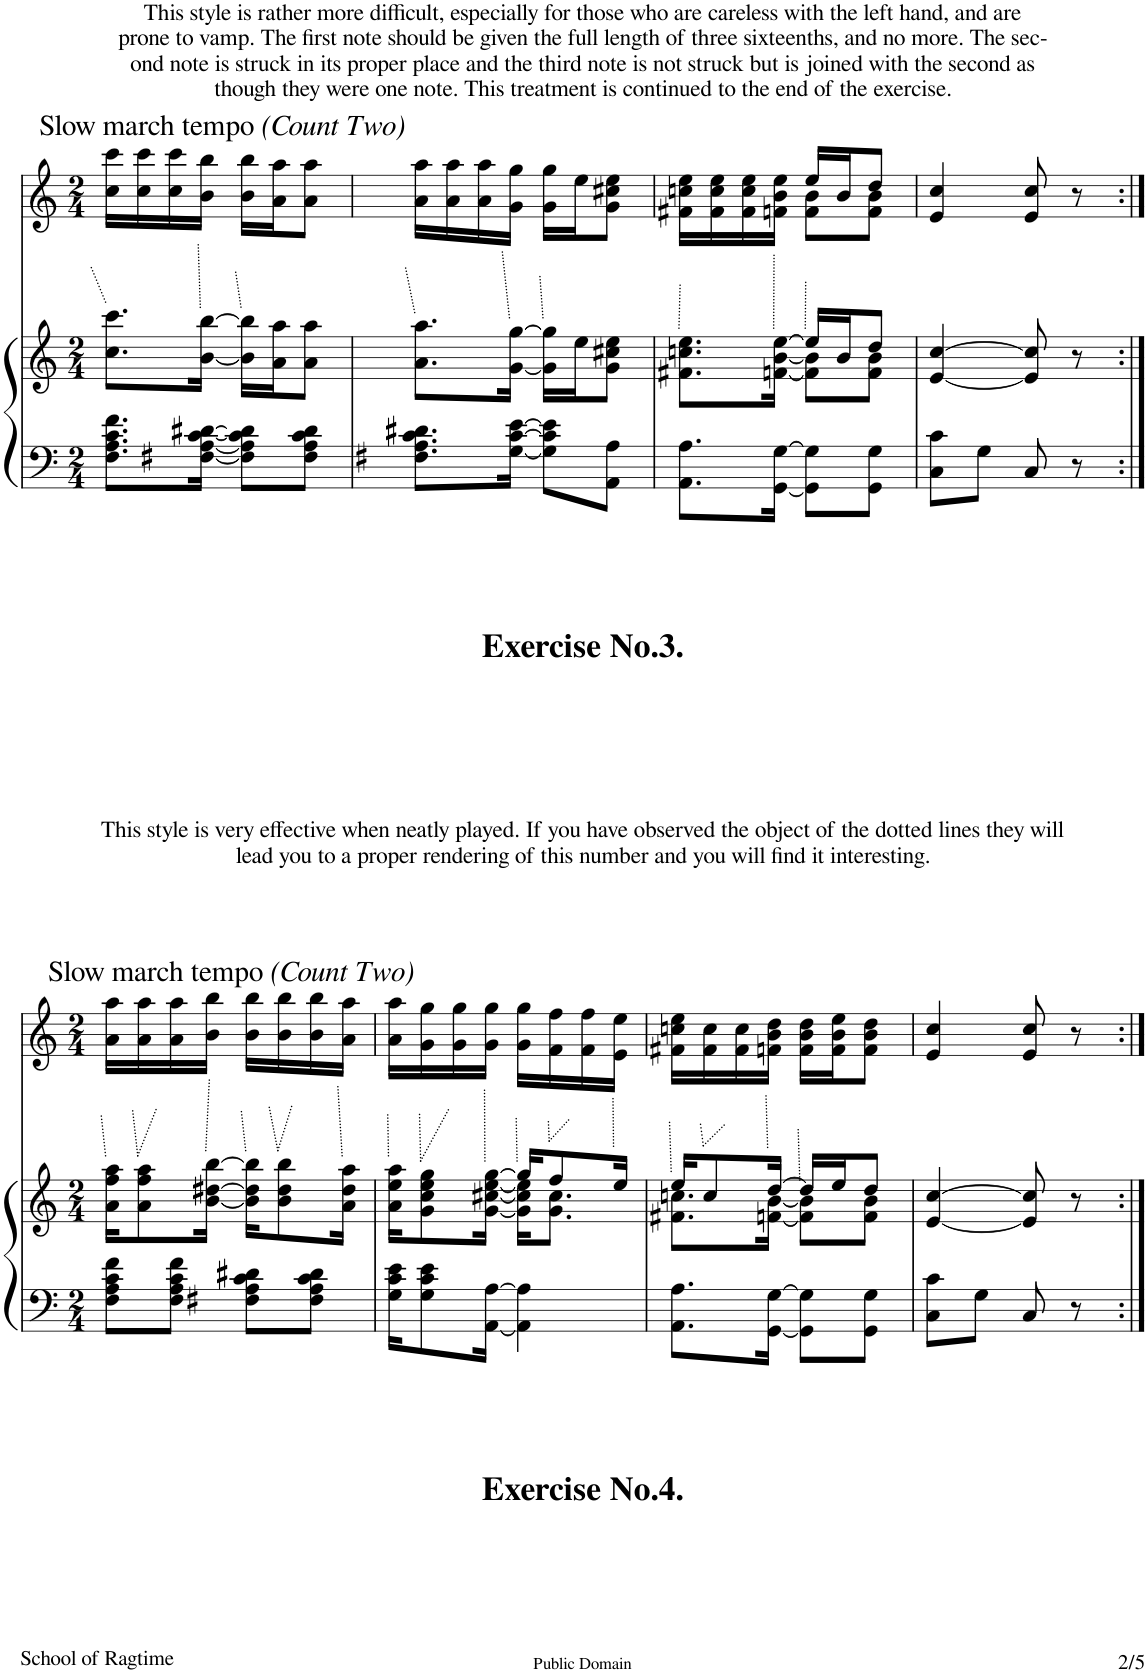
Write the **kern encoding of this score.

**kern	**kern	**kern
*part2	*part2	*part1
*staff3	*staff2	*staff1
*I"Piano	*	*I"Piano
*I'Pno	*	*I'Pno
!!LO:PB:g=z
*clefF4	*clefG2	*clefG2
*k[]	*k[]	*k[]
*M2/4	*M2/4	*M2/4
=1	=1	=1
!	!	!LO:TX:a:t=This style is rather more difficult, especially for those who are careless with the left hand, and are
!	!	!LO:TX:a:t=prone to vamp. The first note should be given the full length of three sixteenths, and no more. The sec-
!	!	!LO:TX:a:t=ond note is struck in its proper place and the third note is not struck but is joined with the second as
!	!	!LO:TX:a:t=though they were one note. This treatment is continued to the end of the exercise.
!	!	!LO:TX:a:t=Slow march tempo
!	!	!LO:TX:a:i:t=(Count Two)
8.F\ 8.A\ 8.c\ 8.f\L	8.cc\ 8.ccc\L	16cc\ 16ccc\LL
.	.	16cc\ 16ccc\
.	.	16cc\ 16ccc\
[16F#X\ [16A\ [16c\ [16d#X\Jk	[16b\ [16bb\Jk	16b\ 16bb\JJ
8F#\] 8A\] 8c\] 8d#\]L	16b\] 16bb\]LL	16b\ 16bb\LL
.	16a\ 16aa\J	16a\ 16aa\J
8F#\ 8A\ 8c\ 8d#\J	8a\ 8aa\J	8a\ 8aa\J
=2	=2	=2
8.F#X\ 8.A\ 8.c\ 8.d#X\L	8.a\ 8.aa\L	16a\ 16aa\LL
.	.	16a\ 16aa\
.	.	16a\ 16aa\
[16G\ [16c\ [16e\Jk	[16g\ [16gg\Jk	16g\ 16gg\JJ
8G\] 8c\] 8e\]L	16g\] 16gg\]LL	16g\ 16gg\LL
.	16ee\J	16ee\J
8AA\ 8A\J	8g\ 8cc#X\ 8ee\J	8g\ 8cc#X\ 8ee\J
=3	=3	=3
*	*^	*^
8.AA\ 8.A\L	8.f#X\ 8.ccn\ 8.ee\L	4ryy	16f#X\ 16ccn\ 16ee\LL	4ryy
.	.	.	16f#\ 16cc\ 16ee\	.
.	.	.	16f#\ 16cc\ 16ee\	.
[16GG\ [16G\Jk	[16fn\ [16b\ [16ee\Jk	.	16fn\ 16b\ 16ee\JJ	.
8GG\] 8G\]L	8f\] 8b\]L	16ee/LL]	8f\ 8b\L	16ee/LL
.	.	16b/J	.	16b/J
8GG\ 8G\J	8f\ 8b\J	8dd/J	8f\ 8b\J	8dd/J
*	*v	*v	*	*
*	*	*v	*v
=4	=4	=4
8C\ 8c\L	[4e/ [4cc/	4e/ 4cc/
8G\J	.	.
8C/	8e/] 8cc/]	8e/ 8cc/
8r	8r	8r
!!LO:LB:g=z
=1:|!	=1:|!	=1:|!
*M2/4	*M2/4	*M2/4
!	!	!LO:TX:a:t=This style is very effective when neatly played. If you have observed the object of the dotted lines they will
!	!	!LO:TX:a:t=lead you to a proper rendering of this number and you will find it interesting.
!	!	!LO:TX:a:t=Slow march tempo
!	!	!LO:TX:a:i:t=(Count Two)
8F\ 8A\ 8c\ 8f\L	16a\ 16ff\ 16aa\KL	16a\ 16aa\LL
.	8a\ 8ff\ 8aa\	16a\ 16aa\
8F\ 8A\ 8c\ 8f\J	.	16a\ 16aa\
.	[16b\ [16dd#X\ [16bb\Jk	16b\ 16bb\JJ
8F#X\ 8A\ 8c\ 8d#X\L	16b\] 16dd#\] 16bb\]KL	16b\ 16bb\LL
.	8b\ 8dd#\ 8bb\	16b\ 16bb\
8F#\ 8A\ 8c\ 8d#\J	.	16b\ 16bb\
.	16a\ 16dd#\ 16aa\Jk	16a\ 16aa\JJ
=2	=2	=2
*	*^	*
16G\ 16c\ 16e\KL	16a\ 16ee\ 16aa\KL	4ryy	16a\ 16aa\LL
8G\ 8c\ 8e\	8g\ 8cc\ 8ee\ 8gg\	.	16g\ 16gg\
.	.	.	16g\ 16gg\
[16AA\ [16A\Jk	[16g\ [16cc#X\ [16ee\ [16gg\Jk	.	16g\ 16gg\JJ
4AA\] 4A\]	16g\] 16cc#\] 16ee\]KL	16gg/KL]	16g\ 16gg\LL
.	8.g\ 8.cc#\J	8ff/	16f\ 16ff\
.	.	.	16f\ 16ff\
.	.	16ee/Jk	16e\ 16ee\JJ
=3	=3	=3	=3
8.AA\ 8.A\L	16ee/KL	8.f#X\ 8.ccn\L	16f#X\ 16ccn\ 16ee\LL
.	8cc/	.	16f#\ 16cc\
.	.	.	16f#\ 16cc\
[16GG\ [16G\Jk	[16dd/Jk	[16fn\ [16b\Jk	16fn\ 16b\ 16dd\JJ
8GG\] 8G\]L	16dd/LL]	8f\] 8b\]L	16f\ 16b\ 16dd\LL
.	16ee/J	.	16f\ 16b\ 16ee\J
8GG\ 8G\J	8dd/J	8f\ 8b\J	8f\ 8b\ 8dd\J
*	*v	*v	*
=4	=4	=4
8C\ 8c\L	[4e/ [4cc/	4e/ 4cc/
8G\J	.	.
8C/	8e/] 8cc/]	8e/ 8cc/
8r	8r	8r
=:|!	=:|!	=:|!
*-	*-	*-
